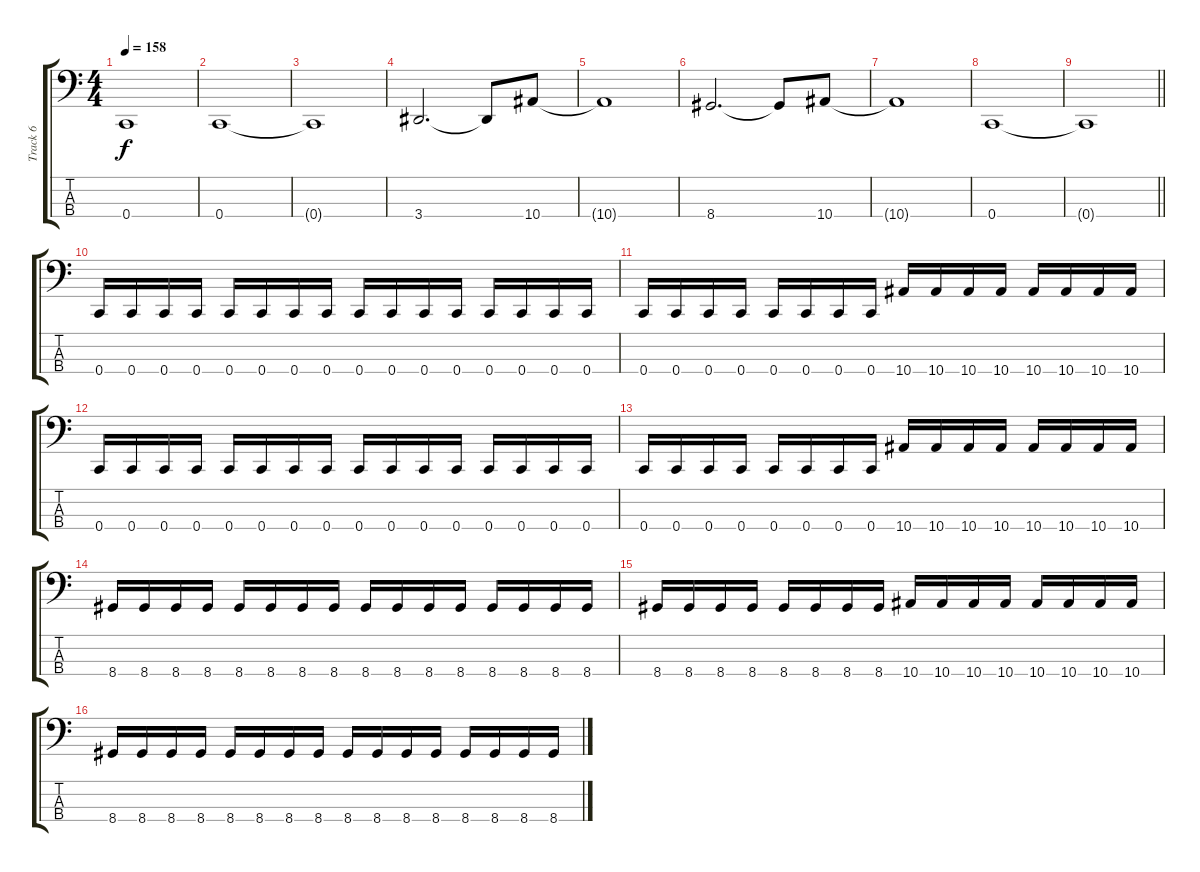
\track ("Track 6" "Track 6") {instrument electricbasspick}
\staff {score tabs}
\tuning (F2 C2 G1 C1) {hide}
\ts (4 4)
\tempo 158
\clef f4
\ks c
0.4{t}.1{dy f} |
0.4.1 |
0.4{t}.1 |
3.4.2{d} 3.4{t}.8 10.4.8 |
10.4{t}.1 |
8.4.2{d} 8.4{t}.8 10.4.8 |
10.4{t}.1 |
0.4.1 |
\barLineRight lightlight
0.4{t}.1 |
0.4.16 0.4.16 0.4.16 0.4.16 0.4.16 0.4.16 0.4.16 0.4.16 0.4.16 0.4.16 0.4.16 0.4.16 0.4.16 0.4.16 0.4.16 0.4.16 |
0.4.16 0.4.16 0.4.16 0.4.16 0.4.16 0.4.16 0.4.16 0.4.16 10.4.16 10.4.16 10.4.16 10.4.16 10.4.16 10.4.16 10.4.16 10.4.16 |
0.4.16 0.4.16 0.4.16 0.4.16 0.4.16 0.4.16 0.4.16 0.4.16 0.4.16 0.4.16 0.4.16 0.4.16 0.4.16 0.4.16 0.4.16 0.4.16 |
0.4.16 0.4.16 0.4.16 0.4.16 0.4.16 0.4.16 0.4.16 0.4.16 10.4.16 10.4.16 10.4.16 10.4.16 10.4.16 10.4.16 10.4.16 10.4.16 |
8.4.16 8.4.16 8.4.16 8.4.16 8.4.16 8.4.16 8.4.16 8.4.16 8.4.16 8.4.16 8.4.16 8.4.16 8.4.16 8.4.16 8.4.16 8.4.16 |
8.4.16 8.4.16 8.4.16 8.4.16 8.4.16 8.4.16 8.4.16 8.4.16 10.4.16 10.4.16 10.4.16 10.4.16 10.4.16 10.4.16 10.4.16 10.4.16 |
8.4.16 8.4.16 8.4.16 8.4.16 8.4.16 8.4.16 8.4.16 8.4.16 8.4.16 8.4.16 8.4.16 8.4.16 8.4.16 8.4.16 8.4.16 8.4.16
